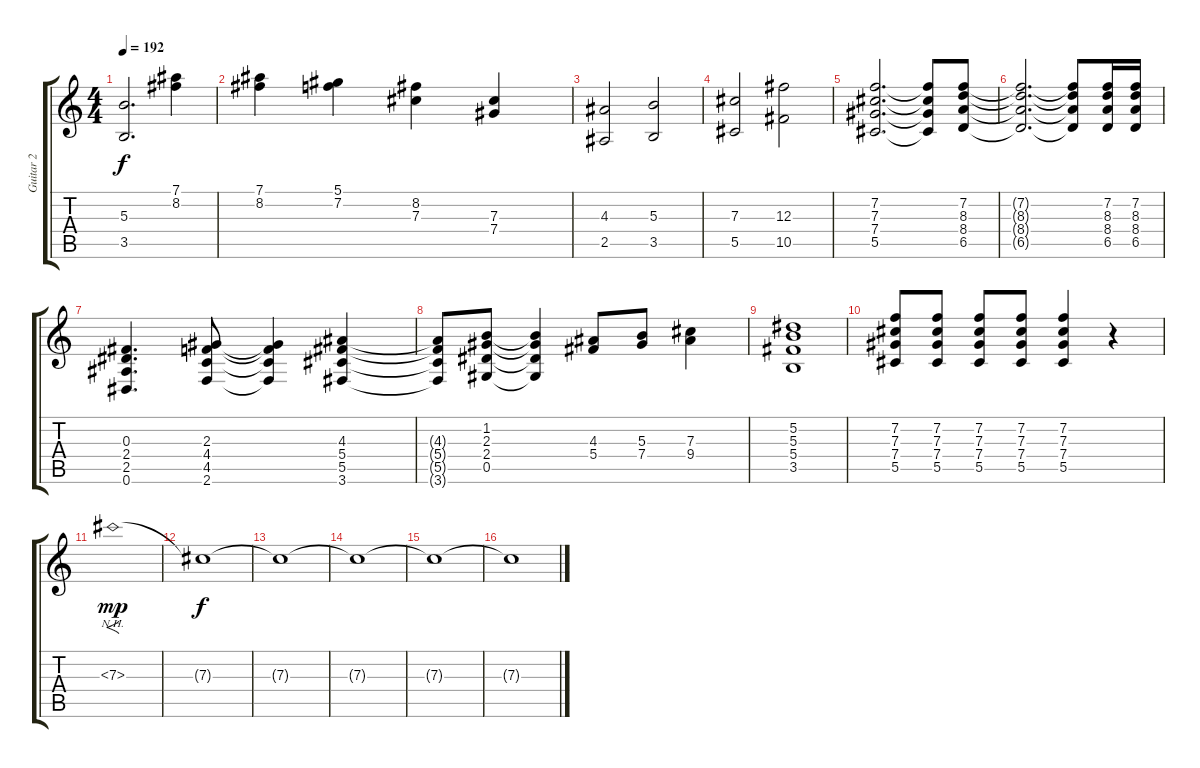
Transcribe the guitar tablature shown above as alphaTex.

\track ("Guitar 2" "Guitar 2") {instrument overdrivenguitar}
\staff {score tabs}
\tuning (Eb4 Bb3 Gb3 Db3 Ab2 Eb2) {hide}
\ts (4 4)
\tempo 192
\clef g2
\ks c
(5.3 3.5).2{d dy f} (7.1 8.2).4 |
(7.1 8.2).4 (5.1 7.2).4 (8.2 7.3).4 (7.3 7.4).4 |
(4.3 2.5).2 (5.3 3.5).2 |
(7.3 5.5).2 (12.3 10.5).2 |
(7.2 7.3 7.4 5.5).2{d} (7.2{t} 7.3{t} 7.4{t} 5.5{t}).8 (7.2 8.3 8.4 6.5).8 |
(7.2{t} 8.3{t} 8.4{t} 6.5{t}).2{d} (7.2{t} 8.3{t} 8.4{t} 6.5{t}).8 (7.2 8.3 8.4 6.5).16 (7.2 8.3 8.4 6.5).16 |
(0.3 2.4 2.5 0.6).4{d} (2.3 4.4 4.5 2.6).8 (2.3{t} 4.4{t} 4.5{t} 2.6{t}).4 (4.3 5.4 5.5 3.6).4 |
(4.3{t} 5.4{t} 5.5{t} 3.6{t}).8 (1.2 2.3 2.4 0.5).8 (1.2{t} 2.3{t} 2.4{t} 0.5{t}).4 (4.3 5.4).8 (5.3 7.4).8 (7.3 9.4).4 |
(5.2 5.3 5.4 3.5).1 |
(7.2 7.3 7.4 5.5).8 (7.2 7.3 7.4 5.5).8 (7.2 7.3 7.4 5.5).8 (7.2 7.3 7.4 5.5).8 (7.2 7.3 7.4 5.5).4 r.4 |
7.3{nh}.1{f dy mp} |
7.3{t}.1{dy f} |
7.3{t}.1 |
7.3{t}.1 |
7.3{t}.1 |
7.3{t}.1
